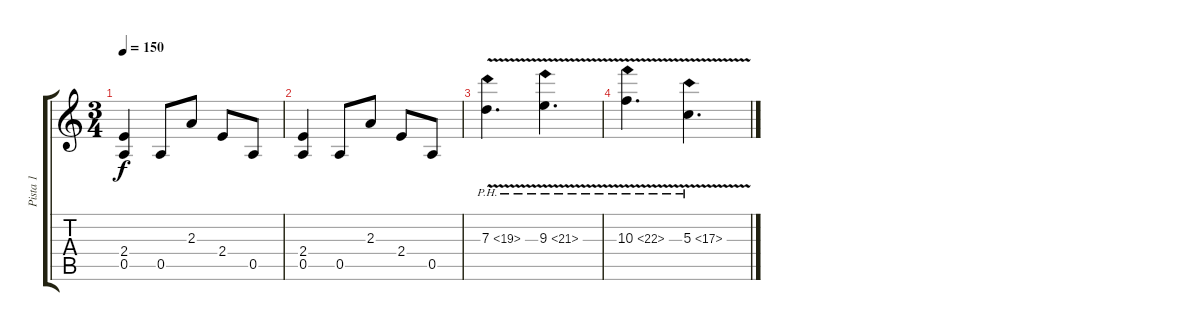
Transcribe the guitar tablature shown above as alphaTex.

\track ("Pista 1" "Pista 1") {instrument distortionguitar}
\staff {score tabs}
\tuning (E4 B3 G3 D3 A2 E2) {hide}
\ts (3 4)
\tempo 150
\clef g2
\ks c
(2.4 0.5).4{dy f} 0.5.8 2.3.8 2.4.8 0.5.8 |
(2.4 0.5).4 0.5.8 2.3.8 2.4.8 0.5.8 |
7.3{ph 12 v}.4{d} 9.3{ph 12 v}.4{d} |
10.3{ph 12 v}.4{d} 5.3{ph 12 v}.4{d}
